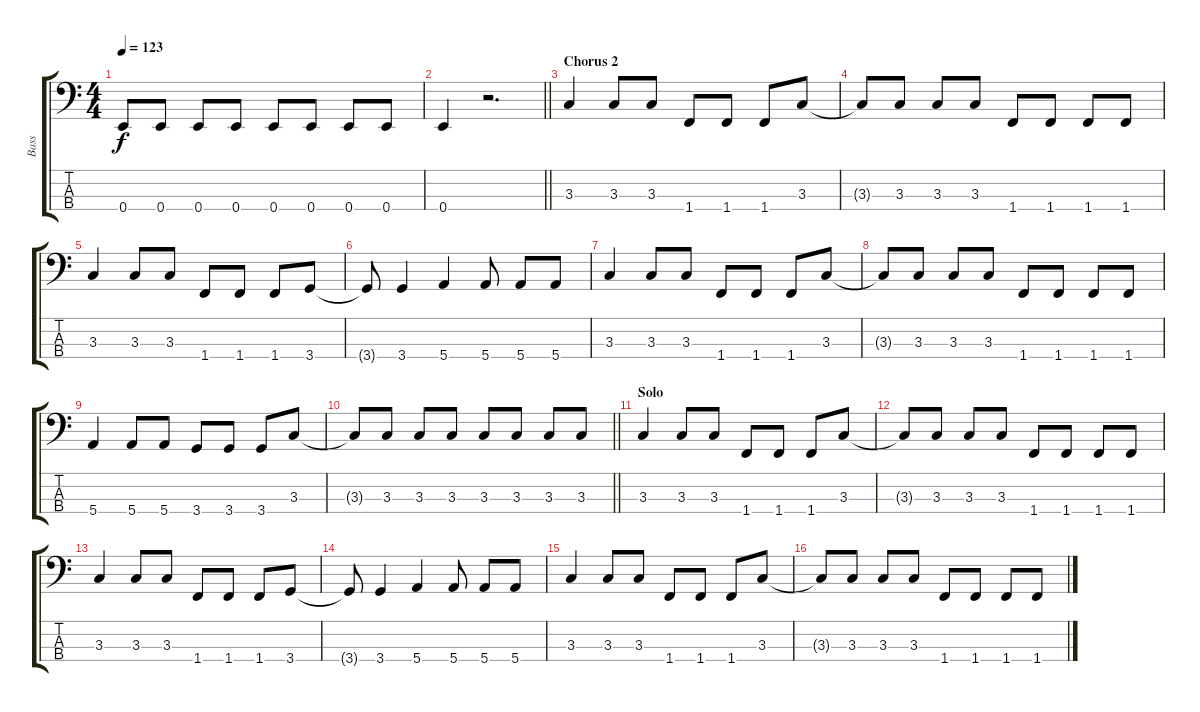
\track ("Bass" "Bass") {instrument electricbassfinger}
\staff {score tabs}
\tuning (G2 D2 A1 E1) {hide}
\ts (4 4)
\tempo 123
\clef f4
\ks c
0.4.8{dy f} 0.4.8 0.4.8 0.4.8 0.4.8 0.4.8 0.4.8 0.4.8 |
\barLineRight lightlight
0.4.4 r.2{d} |
\section ("" "Chorus 2")
3.3.4 3.3.8 3.3.8 1.4.8 1.4.8 1.4.8 3.3.8 |
3.3{t}.8 3.3.8 3.3.8 3.3.8 1.4.8 1.4.8 1.4.8 1.4.8 |
3.3.4 3.3.8 3.3.8 1.4.8 1.4.8 1.4.8 3.4.8 |
3.4{t}.8 3.4.4 5.4.4 5.4.8 5.4.8 5.4.8 |
3.3.4 3.3.8 3.3.8 1.4.8 1.4.8 1.4.8 3.3.8 |
3.3{t}.8 3.3.8 3.3.8 3.3.8 1.4.8 1.4.8 1.4.8 1.4.8 |
5.4.4 5.4.8 5.4.8 3.4.8 3.4.8 3.4.8 3.3.8 |
\barLineRight lightlight
3.3{t}.8 3.3.8 3.3.8 3.3.8 3.3.8 3.3.8 3.3.8 3.3.8 |
\section ("" "Solo")
3.3.4 3.3.8 3.3.8 1.4.8 1.4.8 1.4.8 3.3.8 |
3.3{t}.8 3.3.8 3.3.8 3.3.8 1.4.8 1.4.8 1.4.8 1.4.8 |
3.3.4 3.3.8 3.3.8 1.4.8 1.4.8 1.4.8 3.4.8 |
3.4{t}.8 3.4.4 5.4.4 5.4.8 5.4.8 5.4.8 |
3.3.4 3.3.8 3.3.8 1.4.8 1.4.8 1.4.8 3.3.8 |
3.3{t}.8 3.3.8 3.3.8 3.3.8 1.4.8 1.4.8 1.4.8 1.4.8
